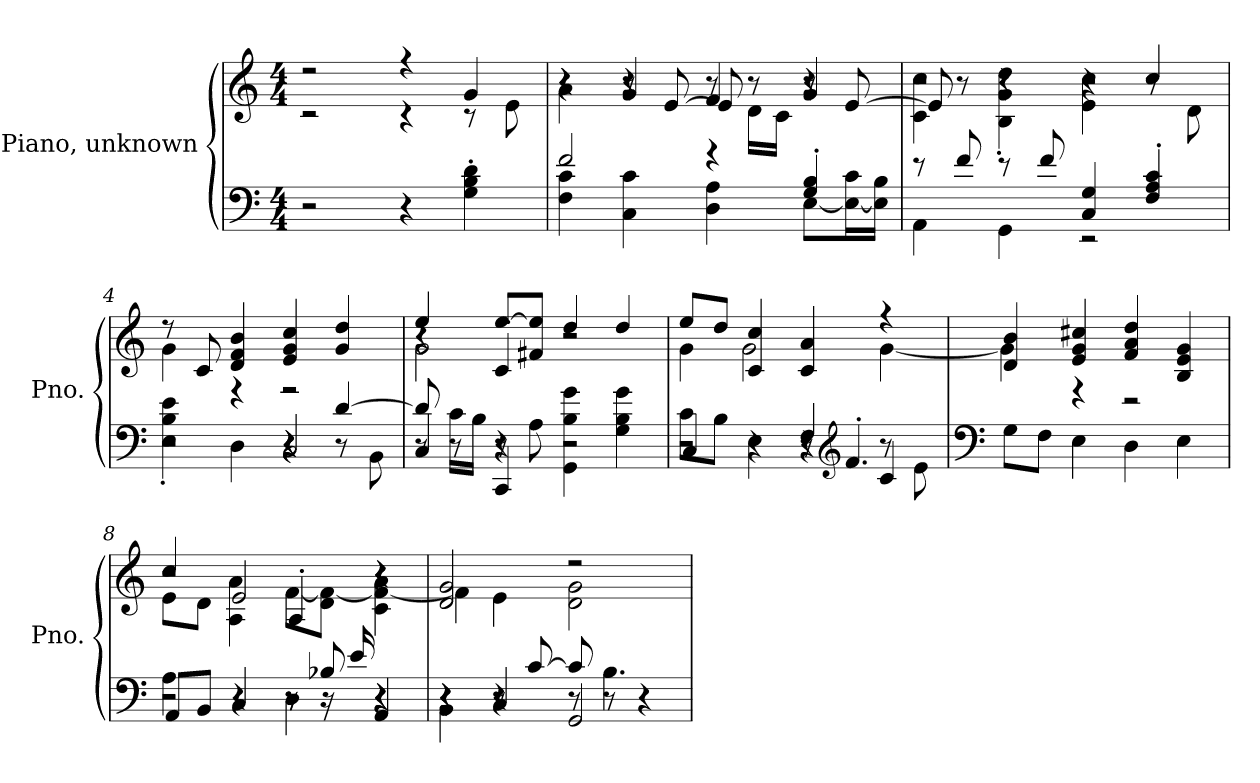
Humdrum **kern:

**kern	**kern
*part1	*part1
*staff2	*staff1
*I"Piano, unknown	*
*I'Pno.	*
*clefF4	*clefG2
*k[]	*k[]
*M4/4	*M4/4
*MM120	*MM120
=1	=1
*	*^
2r	2r	2r
4r	4r	4r
4G\' 4B\' 4d\'	4g/	8r
.	.	8e\
=2	=2	=2
*^	*	*^
2f/	4F\ 4c\	4r	4a\	4r
.	4C\ 4c\	4g/	4r	8r
.	.	.	.	[8e/
4r	4D\ 4A\	4f/	8r	8e/]
.	.	.	16d\LL	8r
.	.	.	16c\JJ	.
4G/' 4B/'	[8E\L	4g/	4r	8r
.	16E\_ 16c\L	.	.	[8e/
.	16E\] 16B\JJ	.	.	.
=3	=3	=3	=3	=3
8r	4AA\	2r	4c\ 4cc\	8e/]
8f/	.	.	.	8r
8r	4GG\	.	4B\' 4g\' 4dd\'	4r
8f/	.	.	.	.
4C/ 4G/	2r	4r	4e\ 4cc\	2r
4F/' 4A/' 4c/'	.	4cc/	8r	.
.	.	.	8d\	.
*	*	*	*v	*v
=4	=4	=4	=4
*	*^	*	*
2r	4E\' 4B\' 4e\'	2r	8r	4g\
.	.	.	8c/	.
.	4D\	.	4d/ 4f/ 4b/	4r
4r	4r	2C/	4e/ 4g/ 4cc/	2r
[4d/	8r	.	4g/ 4dd/	.
.	8BB\	.	.	.
!!LO:LB:g=z
=5	=5	=5	=5	=5
*	*	*	*	*^
8d/]	8r	4C/	4ee/	2g\	4r
8r	16c\LL	.	.	.	.
.	16B\JJ	.	.	.	.
4r	8r	4CC/	[8ee/L	.	4c'/
.	8A\	.	8f#X/ 8ee/]J	.	.
2r	4GG\ 4B\ 4g\	2r	4dd/	2r	2r
.	4G\ 4B\ 4g\	.	4dd/	.	.
*	*	*	*	*v	*v
=6	=6	=6	=6	=6
2r	8c\L	4C/	8ee/L	4g\
.	8B\J	.	8dd/J	.
.	4E\	4r	4c/ 4cc/	2g\
8r	4r	4F/	4c/ 4a/	.
*clefG2	*	*	*	*
4.f'/	.	.	.	.
.	8r	4c/	4r	[4g\
.	8e\	.	.	.
*v	*v	*v	*	*
=7	=7	=7
*clefF4	*	*
8G\L	4d/ 4b/	4g\]
8F\J	.	.
4E\	4e/ 4g/ 4cc#X/	4r
4D\	4f/ 4a/ 4dd/	2r
4E\	4B/ 4e/ 4g/	.
=8	=8	=8
*^	*	*^
*	*^	*	*	*
2r	4A\	8AA/L	4cc/	8e\L	2r
.	.	8BB/J	.	8d\J	.
.	4r	4C/	2e/	4A\ 4a\	.
8r	4D\	8r	.	[8f\L	4A'/
8B-X/	.	16r	.	8d\ 8f\_J	.
.	.	16e/	.	.	.
4r	4r	4AA/	4r	4c\ 4f\_ 4a\	4r
*	*	*	*	*v	*v
!!LO:LB:g=z
=9	=9	=9	=9	=9
4r	4BB\	4r	2d/ 2g/	4f\]
8r	4r	4C/	.	4e\
[8c/	.	.	.	.
8c/]	8r	2GG/	2r	2d\ 2g\
8r	4.B\	.	.	.
4r	.	.	.	.
*v	*v	*v	*	*
*	*v	*v
=	=
*-	*-
